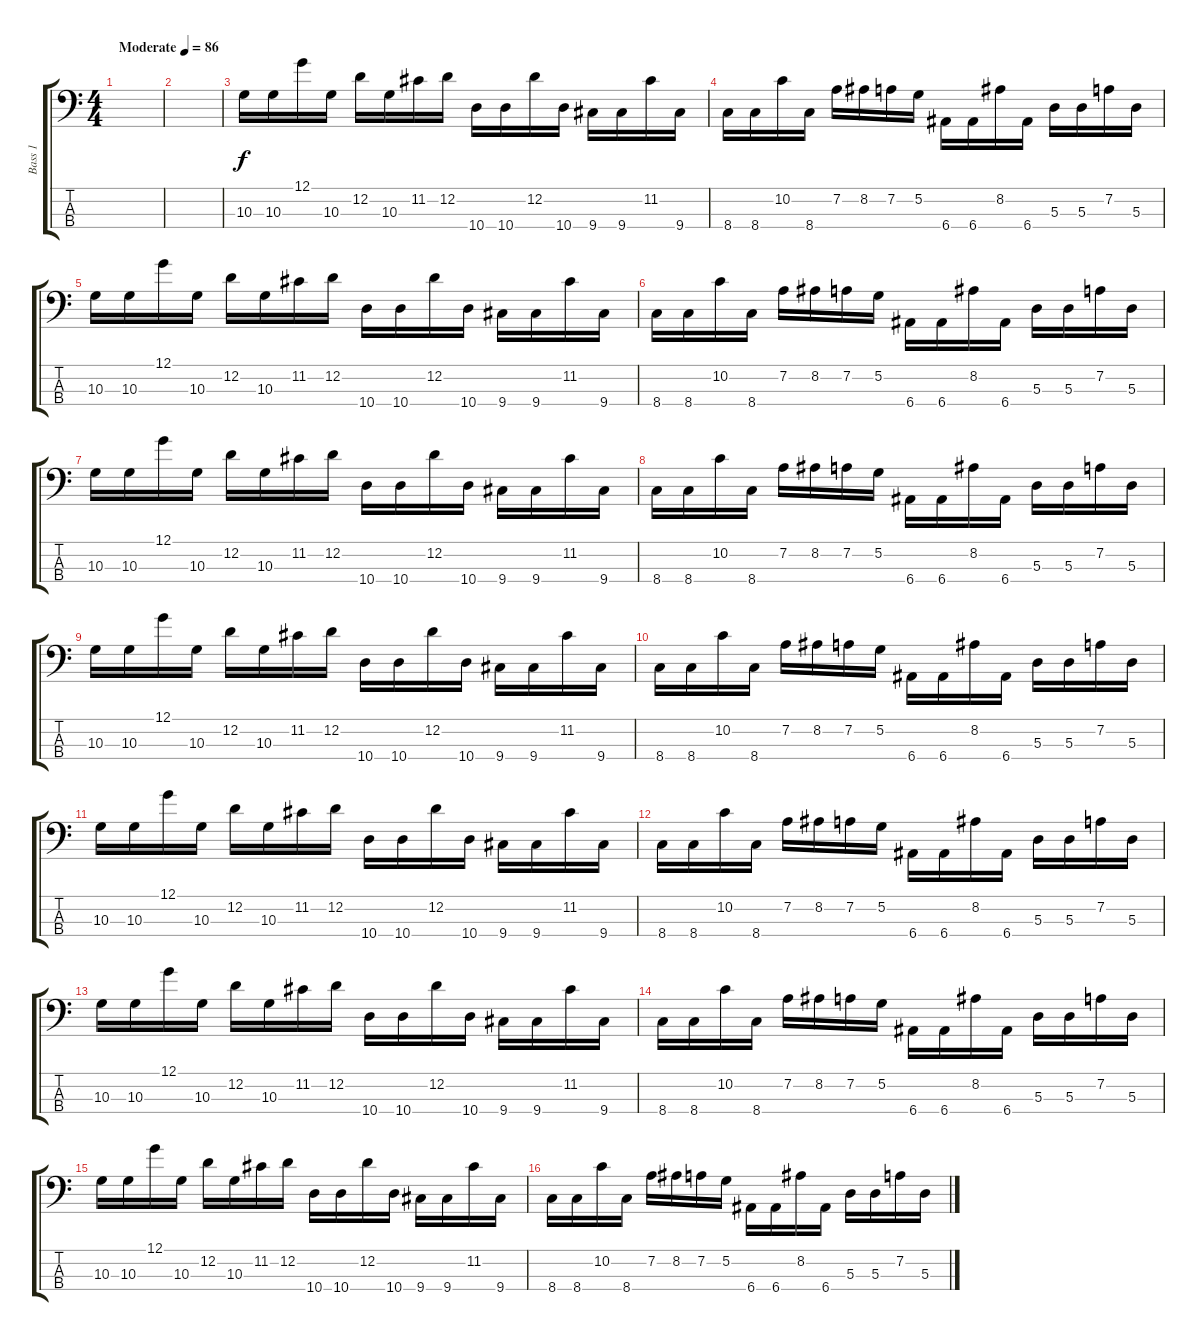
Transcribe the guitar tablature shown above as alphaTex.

\track ("Bass 1" "Bass 1") {instrument electricbassfinger}
\staff {score tabs}
\tuning (G2 D2 A1 E1) {hide}
\ts (4 4)
\tempo (86 "Moderate")
\clef f4
\ks c
|
|
10.3.16 10.3.16 12.1.16 10.3.16 12.2.16 10.3.16 11.2.16 12.2.16 10.4.16 10.4.16 12.2.16 10.4.16 9.4.16 9.4.16 11.2.16 9.4.16 |
8.4.16 8.4.16 10.2.16 8.4.16 7.2.16 8.2.16 7.2.16 5.2.16 6.4.16 6.4.16 8.2.16 6.4.16 5.3.16 5.3.16 7.2.16 5.3.16 |
10.3.16 10.3.16 12.1.16 10.3.16 12.2.16 10.3.16 11.2.16 12.2.16 10.4.16 10.4.16 12.2.16 10.4.16 9.4.16 9.4.16 11.2.16 9.4.16 |
8.4.16 8.4.16 10.2.16 8.4.16 7.2.16 8.2.16 7.2.16 5.2.16 6.4.16 6.4.16 8.2.16 6.4.16 5.3.16 5.3.16 7.2.16 5.3.16 |
10.3.16 10.3.16 12.1.16 10.3.16 12.2.16 10.3.16 11.2.16 12.2.16 10.4.16 10.4.16 12.2.16 10.4.16 9.4.16 9.4.16 11.2.16 9.4.16 |
8.4.16 8.4.16 10.2.16 8.4.16 7.2.16 8.2.16 7.2.16 5.2.16 6.4.16 6.4.16 8.2.16 6.4.16 5.3.16 5.3.16 7.2.16 5.3.16 |
10.3.16 10.3.16 12.1.16 10.3.16 12.2.16 10.3.16 11.2.16 12.2.16 10.4.16 10.4.16 12.2.16 10.4.16 9.4.16 9.4.16 11.2.16 9.4.16 |
8.4.16 8.4.16 10.2.16 8.4.16 7.2.16 8.2.16 7.2.16 5.2.16 6.4.16 6.4.16 8.2.16 6.4.16 5.3.16 5.3.16 7.2.16 5.3.16 |
10.3.16 10.3.16 12.1.16 10.3.16 12.2.16 10.3.16 11.2.16 12.2.16 10.4.16 10.4.16 12.2.16 10.4.16 9.4.16 9.4.16 11.2.16 9.4.16 |
8.4.16 8.4.16 10.2.16 8.4.16 7.2.16 8.2.16 7.2.16 5.2.16 6.4.16 6.4.16 8.2.16 6.4.16 5.3.16 5.3.16 7.2.16 5.3.16 |
10.3.16 10.3.16 12.1.16 10.3.16 12.2.16 10.3.16 11.2.16 12.2.16 10.4.16 10.4.16 12.2.16 10.4.16 9.4.16 9.4.16 11.2.16 9.4.16 |
8.4.16 8.4.16 10.2.16 8.4.16 7.2.16 8.2.16 7.2.16 5.2.16 6.4.16 6.4.16 8.2.16 6.4.16 5.3.16 5.3.16 7.2.16 5.3.16 |
10.3.16 10.3.16 12.1.16 10.3.16 12.2.16 10.3.16 11.2.16 12.2.16 10.4.16 10.4.16 12.2.16 10.4.16 9.4.16 9.4.16 11.2.16 9.4.16 |
8.4.16 8.4.16 10.2.16 8.4.16 7.2.16 8.2.16 7.2.16 5.2.16 6.4.16 6.4.16 8.2.16 6.4.16 5.3.16 5.3.16 7.2.16 5.3.16
